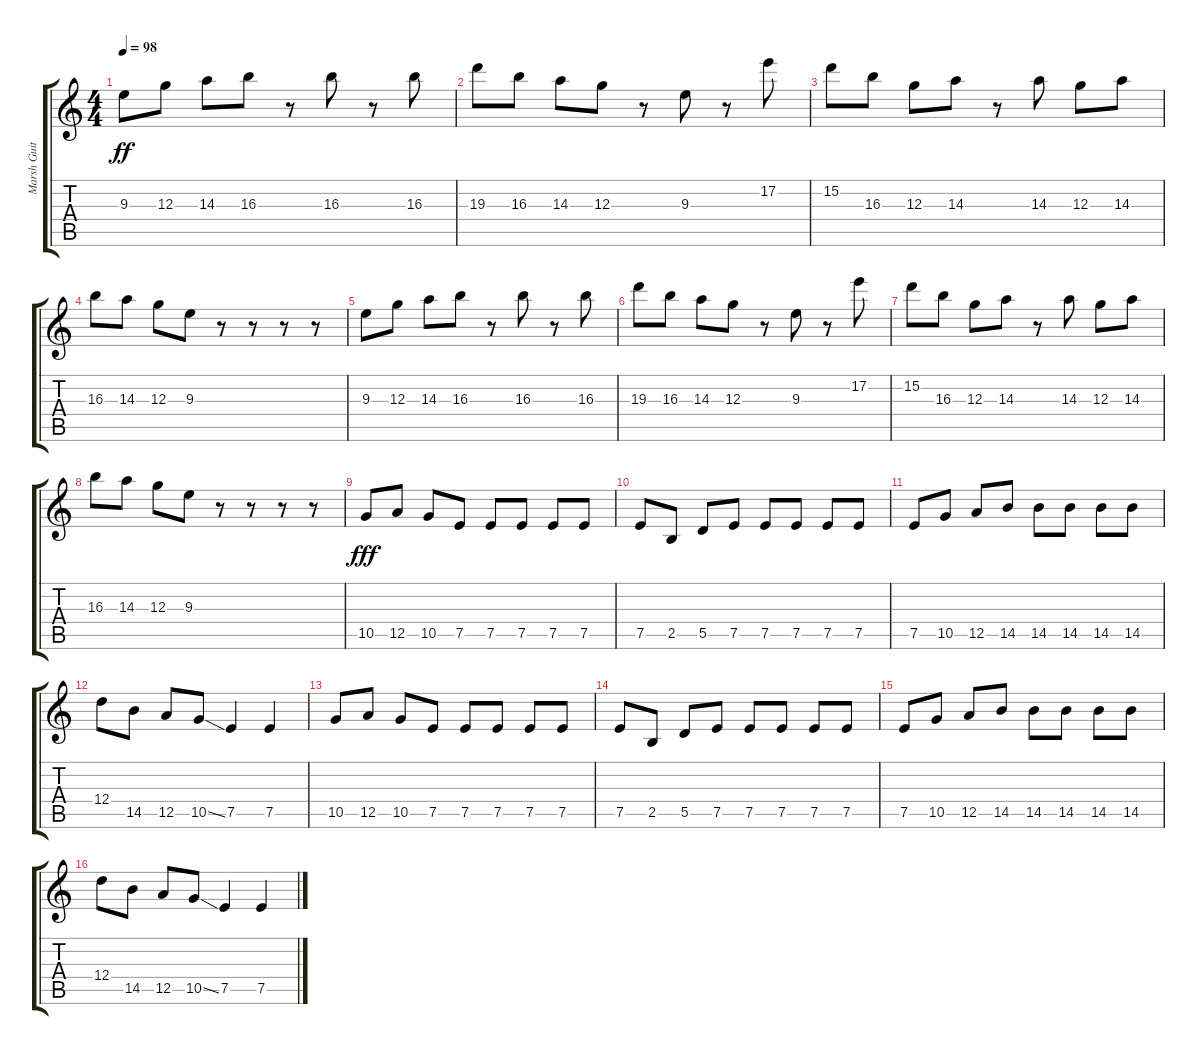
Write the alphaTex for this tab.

\track ("Marsh Guitar" "Marsh Guit") {instrument acousticguitarsteel}
\staff {score tabs}
\tuning (E4 B3 G3 D3 A2 E2) {hide}
\ts (4 4)
\tempo 98
\clef g2
\ks c
9.3.8{dy ff} 12.3.8 14.3.8 16.3.8 r.8 16.3.8 r.8 16.3.8 |
19.3.8 16.3.8 14.3.8 12.3.8 r.8 9.3.8 r.8 17.2.8 |
15.2.8 16.3.8 12.3.8 14.3.8 r.8 14.3.8 12.3.8 14.3.8 |
16.3.8 14.3.8 12.3.8 9.3.8 r.8 r.8 r.8 r.8 |
9.3.8 12.3.8 14.3.8 16.3.8 r.8 16.3.8 r.8 16.3.8 |
19.3.8 16.3.8 14.3.8 12.3.8 r.8 9.3.8 r.8 17.2.8 |
15.2.8 16.3.8 12.3.8 14.3.8 r.8 14.3.8 12.3.8 14.3.8 |
16.3.8 14.3.8 12.3.8 9.3.8 r.8 r.8 r.8 r.8 |
10.5.8{dy fff} 12.5.8 10.5.8 7.5.8 7.5.8 7.5.8 7.5.8 7.5.8 |
7.5.8 2.5.8 5.5.8 7.5.8 7.5.8 7.5.8 7.5.8 7.5.8 |
7.5.8 10.5.8 12.5.8 14.5.8 14.5.8 14.5.8 14.5.8 14.5.8 |
12.4.8 14.5.8 12.5.8 10.5{ss}.8 7.5.4 7.5.4 |
10.5.8 12.5.8 10.5.8 7.5.8 7.5.8 7.5.8 7.5.8 7.5.8 |
7.5.8 2.5.8 5.5.8 7.5.8 7.5.8 7.5.8 7.5.8 7.5.8 |
7.5.8 10.5.8 12.5.8 14.5.8 14.5.8 14.5.8 14.5.8 14.5.8 |
12.4.8 14.5.8 12.5.8 10.5{ss}.8 7.5.4 7.5.4
